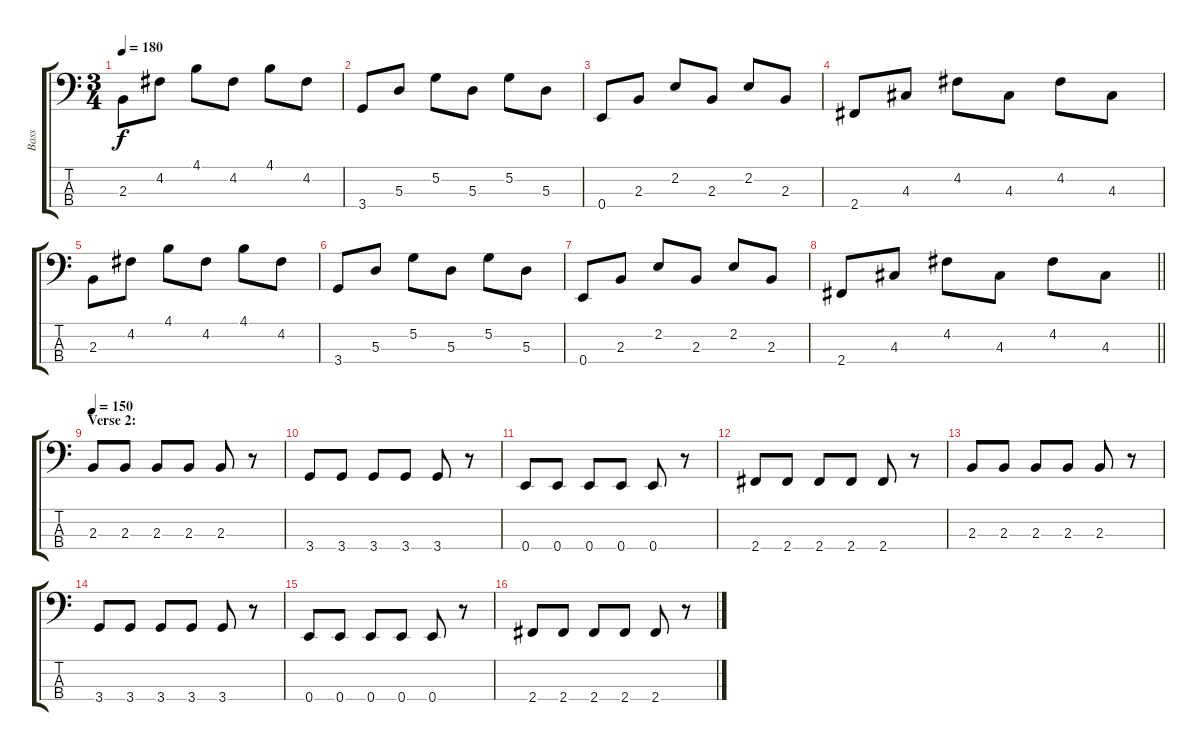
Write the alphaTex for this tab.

\track ("Bass" "Bass") {instrument electricbasspick}
\staff {score tabs}
\tuning (G2 D2 A1 E1) {hide}
\ts (3 4)
\tempo 180
\clef f4
\ks c
2.3.8{dy f} 4.2.8 4.1.8 4.2.8 4.1.8 4.2.8 |
3.4.8 5.3.8 5.2.8 5.3.8 5.2.8 5.3.8 |
0.4.8 2.3.8 2.2.8 2.3.8 2.2.8 2.3.8 |
2.4.8 4.3.8 4.2.8 4.3.8 4.2.8 4.3.8 |
2.3.8 4.2.8 4.1.8 4.2.8 4.1.8 4.2.8 |
3.4.8 5.3.8 5.2.8 5.3.8 5.2.8 5.3.8 |
0.4.8 2.3.8 2.2.8 2.3.8 2.2.8 2.3.8 |
\barLineRight lightlight
2.4.8 4.3.8 4.2.8 4.3.8 4.2.8 4.3.8 |
\section ("" "Verse 2:")
\tempo 150
2.3.8 2.3.8 2.3.8 2.3.8 2.3.8 r.8 |
3.4.8 3.4.8 3.4.8 3.4.8 3.4.8 r.8 |
0.4.8 0.4.8 0.4.8 0.4.8 0.4.8 r.8 |
2.4.8 2.4.8 2.4.8 2.4.8 2.4.8 r.8 |
2.3.8 2.3.8 2.3.8 2.3.8 2.3.8 r.8 |
3.4.8 3.4.8 3.4.8 3.4.8 3.4.8 r.8 |
0.4.8 0.4.8 0.4.8 0.4.8 0.4.8 r.8 |
2.4.8 2.4.8 2.4.8 2.4.8 2.4.8 r.8
